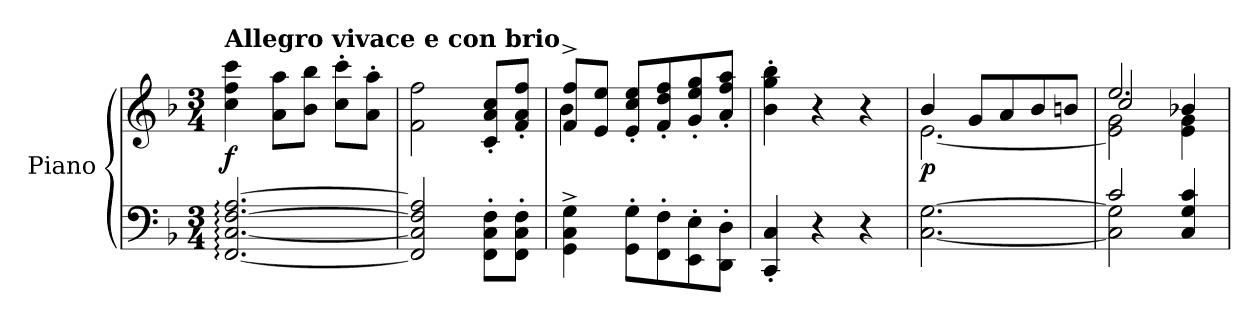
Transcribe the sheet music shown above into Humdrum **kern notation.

**kern	**kern	**dynam
*part1	*part1	*part1
*staff2	*staff1	*staff1/2
*I"Piano	*	*
*I'Pno.	*	*
*clefF4	*clefG2	*
*k[b-]	*k[b-]	*
*M3/4	*M3/4	*
=1	=1	=1
!	!LO:TX:a:B:t=Allegro vivace e con brio	!
!	!	!LO:DY:b
[2.FF/: [2.C/: [2.F/: [2.A/:	4cc\ 4ff\ 4ccc\	f
.	8a\ 8aa\L	.
.	8b-\ 8bb-\J	.
.	8cc\' 8ccc\'L	.
.	8a\' 8aa\'J	.
=2	=2	=2
2FF/] 2C/] 2F/] 2A/]	2f\ 2ff\	.
8FF\' 8C\' 8F\'L	8c/' 8a/' 8cc/'L	.
8FF\' 8C\' 8F\'J	8f/' 8a/' 8ff/'J	.
=3	=3	=3
*	*^	*
4GG\^ 4C\^ 4G\^	8f/^ 8ff/^L	4b-\	.
.	8e/ 8ee/J	.	.
8GG\' 8G\'L	8e/' 8cc/' 8ee/'L	2reyy	.
8FF\' 8F\'	8f/' 8dd/' 8ff/'	.	.
8EE\' 8E\'	8g/' 8ee/' 8gg/'	.	.
8DD\' 8D\'J	8a/' 8ff/' 8aa/'J	.	.
*	*v	*v	*
=4	=4	=4
4CC/' 4C/'	4b-\' 4gg\' 4bb-\'	.
4r	4r	.
4r	4r	.
=5	=5	=5
*	*^	*
!	!	!	!LO:DY:b
[2.C\ [2.G\	4b-/	[2.e\	p
.	8g/L	.	.
.	8a/	.	.
.	8b-/	.	.
.	8bn/J	.	.
=6	=6	=6	=6
*^	*	*^	*
2c/	2C\] 2G\]	2.ee/	2e\] 2g\	2cc/	.
4C/ 4G/ 4c/	4rGGyy	.	4e\ 4g\	4b-X/	.
*v	*v	*	*	*	*
*	*v	*v	*v	*
=	=	=
*-	*-	*-
